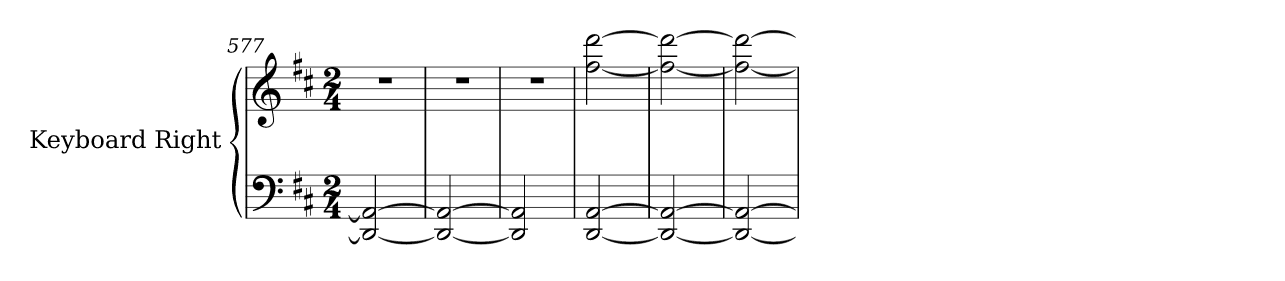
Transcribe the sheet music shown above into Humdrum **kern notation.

**kern	**kern
*part1	*part1
*staff2	*staff1
*I"Keyboard Right	*
*I'Keyboard Right	*
*clefF4	*clefG2
*k[f#c#]	*k[f#c#]
*D:	*D:
*M2/4	*M2/4
=577	=577
2DD/_ 2AA/_	2r
=578	=578
2DD/_ 2AA/_	2r
=579	=579
2DD/] 2AA/]	2r
=580	=580
[2DD/ [2AA/	[2ff#\ [2ddd\
=581	=581
2DD/_ 2AA/_	2ff#\_ 2ddd\_
=582	=582
2DD/_ 2AA/_	2ff#\_ 2ddd\_
=	=
*-	*-
